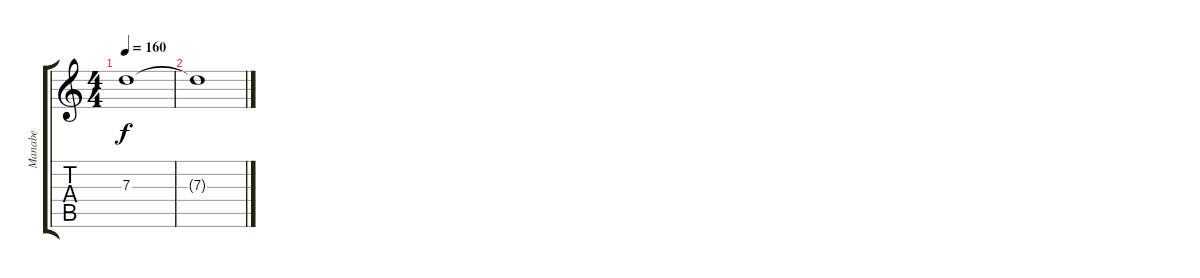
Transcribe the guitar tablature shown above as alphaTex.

\track ("Manabe" "Manabe") {instrument distortionguitar}
\staff {score tabs}
\tuning (E4 B3 G3 D3 A2 E2) {hide}
\ts (4 4)
\tempo 160
\clef g2
\ks c
7.3{t}.1{dy f} |
7.3{t}.1
